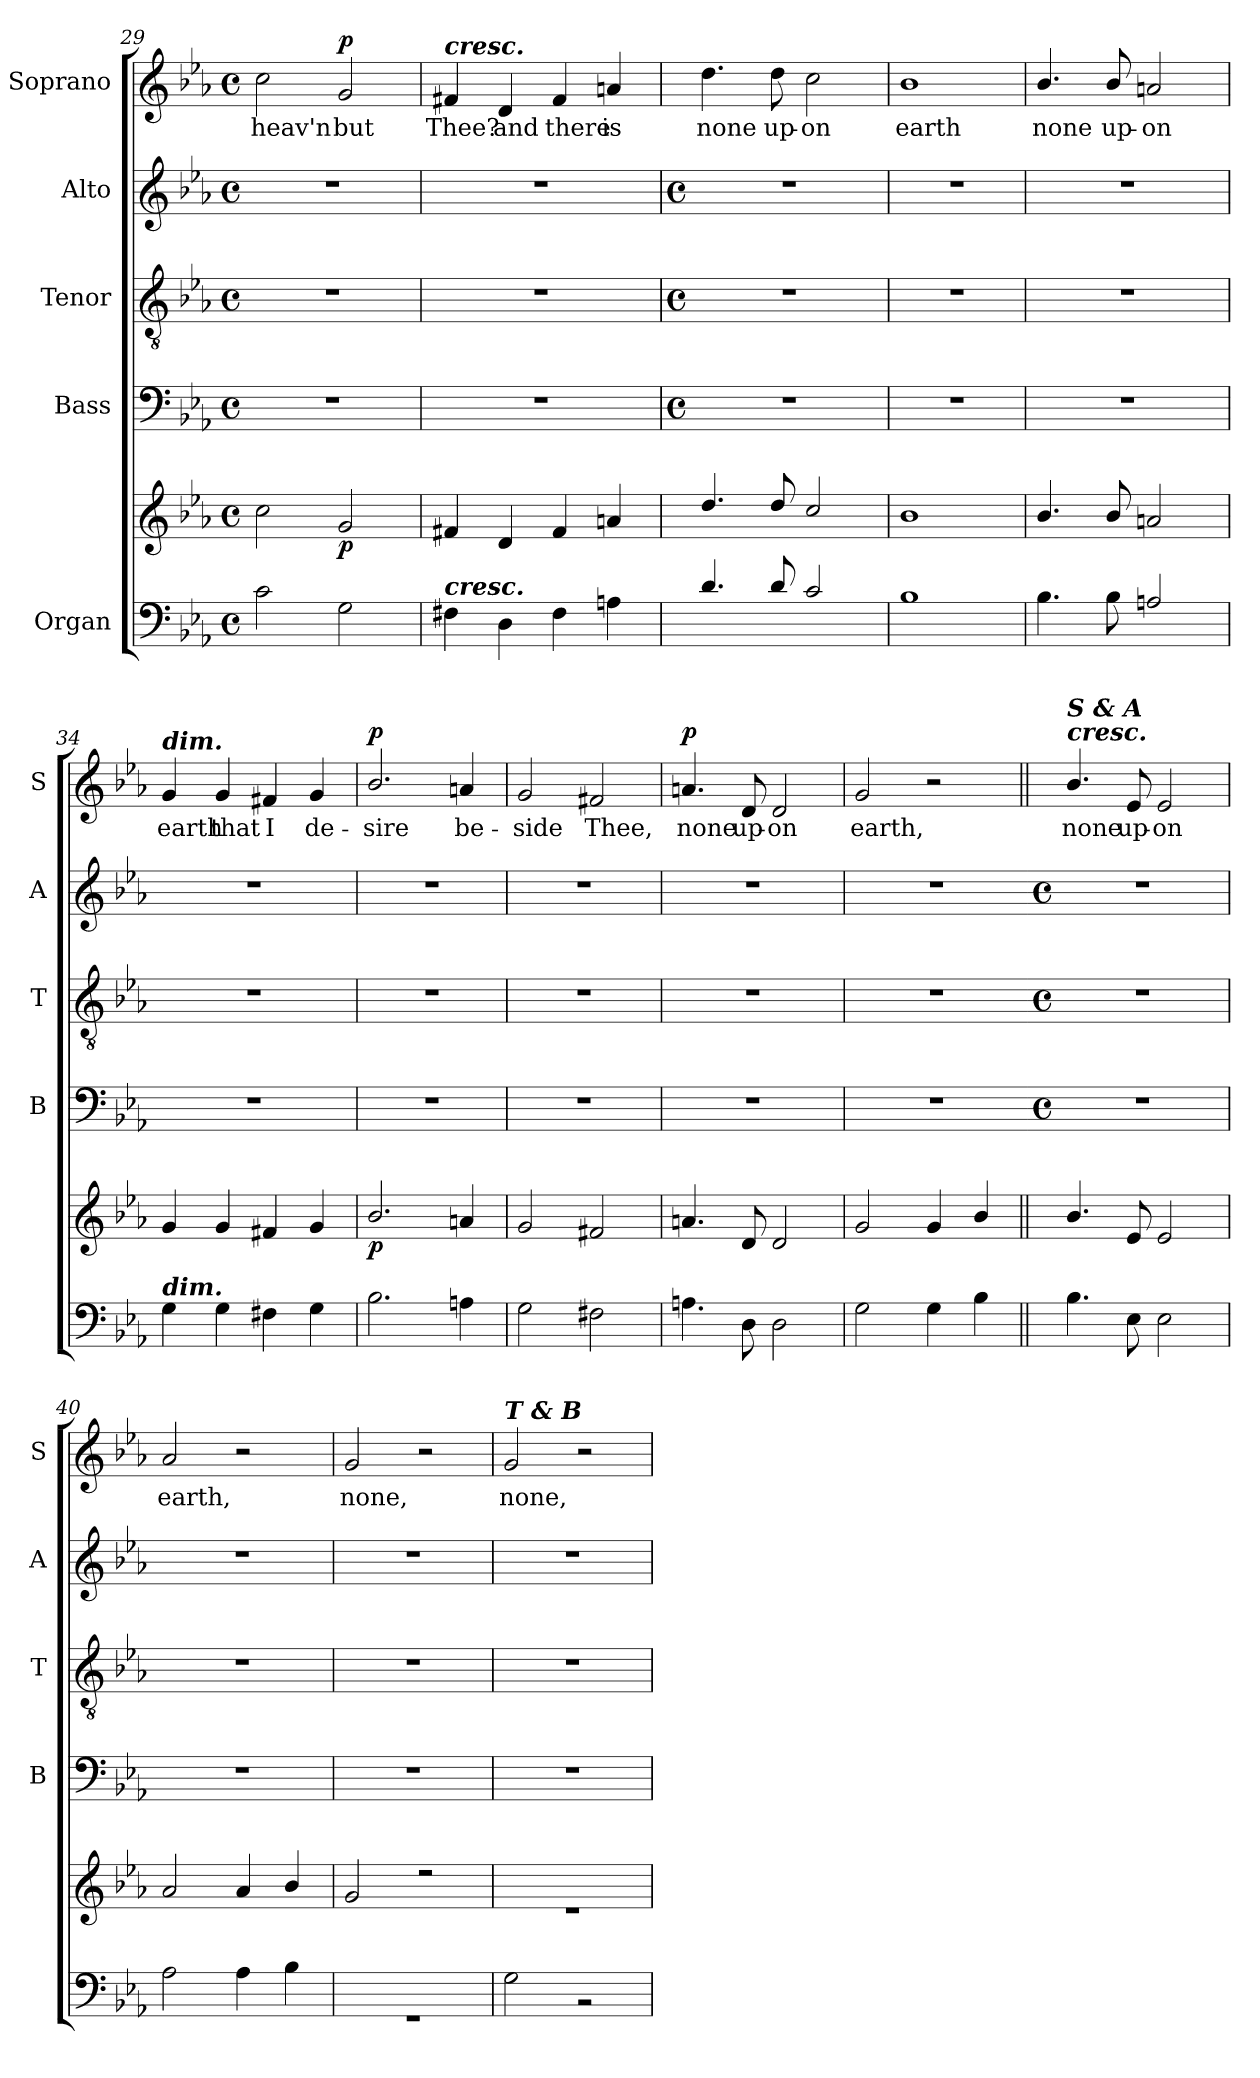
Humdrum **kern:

**kern	**kern	**dynam	**kern	**kern	**kern	**kern	**text	**dynam
*part5	*part5	*part5	*part4	*part3	*part2	*part1	*part1	*part1
*staff6	*staff5	*staff5/6	*staff4	*staff3	*staff2	*staff1	*staff1	*staff1
*I"Organ	*	*	*I"Bass	*I"Tenor	*I"Alto	*I"Soprano	*	*
*	*	*	*I'B	*I'T	*I'A	*I'S	*	*
*clefF4	*clefG2	*	*clefF4	*clefGv2	*clefG2	*clefG2	*	*
*k[b-e-a-]	*k[b-e-a-]	*	*k[b-e-a-]	*k[b-e-a-]	*k[b-e-a-]	*k[b-e-a-]	*	*
*E-:	*E-:	*	*E-:	*E-:	*E-:	*E-:	*	*
*M4/4	*M4/4	*	*M4/4	*M4/4	*M4/4	*M4/4	*	*
*met(c)	*met(c)	*	*met(c)	*met(c)	*met(c)	*met(c)	*	*
=29	=29	=29	=29	=29	=29	=29	=29	=29
!	!	!	!	!	!	!	!LO:LY:b	!
2c	2cc	.	1r	1r	1r	2cc	heav'n	.
!	!	!LO:DY:b	!	!	!	!	!LO:LY:b	!LO:DY:b
2G	2g	p	.	.	.	2g	but	p
=30	=30	=30	=30	=30	=30	=30	=30	=30
!	!	!	!	!	!	!LO:TX:a:Bi:t=cresc.	!	!
!LO:TX:a:Bi:t=cresc.	!	!	!	!	!	!	!	!
!	!	!	!	!	!	!	!LO:LY:b	!
4F#X	4f#X	.	1r	1r	1r	4f#X	Thee?	.
!	!	!	!	!	!	!	!LO:LY:b	!
4D	4d	.	.	.	.	4d	and	.
!	!	!	!	!	!	!	!LO:LY:b	!
4F#	4f#	.	.	.	.	4f#	there	.
!	!	!	!	!	!	!	!LO:LY:b	!
4An	4an	.	.	.	.	4an	is	.
!!LO:LB:g=z
=31	=31	=31	=31	=31	=31	=31	=31	=31
*	*	*	*M4/4	*M4/4	*M4/4	*	*	*
*	*	*	*met(c)	*met(c)	*met(c)	*	*	*
*^	*^	*	*	*	*	*	*	*
!	!	!	!	!	!	!	!	!	!LO:LY:b	!
4.d	1ryy	4.dd/	1ryy	.	1r	1r	1r	4.dd	none	.
!	!	!	!	!	!	!	!	!	!LO:LY:b	!
8d	.	8dd/	.	.	.	.	.	8dd	up-	.
!	!	!	!	!	!	!	!	!	!LO:LY:b	!
2c	.	2cc/	.	.	.	.	.	2cc	-on	.
=32	=32	=32	=32	=32	=32	=32	=32	=32	=32	=32
!	!	!	!	!	!	!	!	!	!LO:LY:b	!
1B-	1ryy	1b-/	1ryy	.	1r	1r	1r	1b-	earth	.
=33	=33	=33	=33	=33	=33	=33	=33	=33	=33	=33
!	!	!	!	!	!	!	!	!	!LO:LY:b	!
4.B-\	1ryy	4.b-/	1ryy	.	1r	1r	1r	4.b-/	none	.
!	!	!	!	!	!	!	!	!	!LO:LY:b	!
8B-\	.	8b-/	.	.	.	.	.	8b-/	up-	.
!	!	!	!	!	!	!	!	!	!LO:LY:b	!
2An	.	2an/	.	.	.	.	.	2an	-on	.
=34	=34	=34	=34	=34	=34	=34	=34	=34	=34	=34
!	!	!	!	!	!	!	!	!LO:TX:a:Bi:t=dim.	!	!
!LO:TX:a:Bi:t=dim.	!	!	!	!	!	!	!	!	!	!
!	!	!	!	!	!	!	!	!	!LO:LY:b	!
1ryy	4G	4g/	1ryy	.	1r	1r	1r	4g	earth	.
!	!	!	!	!	!	!	!	!	!LO:LY:b	!
.	4G	4g/	.	.	.	.	.	4g	that	.
!	!	!	!	!	!	!	!	!	!LO:LY:b	!
.	4F#X	4f#X/	.	.	.	.	.	4f#X	I	.
!	!	!	!	!	!	!	!	!	!LO:LY:b	!
.	4G	4g/	.	.	.	.	.	4g	de-	.
=35	=35	=35	=35	=35	=35	=35	=35	=35	=35	=35
!	!	!	!	!LO:DY:b	!	!	!	!	!LO:LY:b	!LO:DY:b
1ryy	2.B-\	2.b-/	1ryy	p	1r	1r	1r	2.b-/	sire	p
!	!	!	!	!	!	!	!	!	!LO:LY:b	!
.	4An	4an/	.	.	.	.	.	4an	be-	.
=36	=36	=36	=36	=36	=36	=36	=36	=36	=36	=36
!	!	!	!	!	!	!	!	!	!LO:LY:b	!
1ryy	2G	2g/	1ryy	.	1r	1r	1r	2g	-side	.
!	!	!	!	!	!	!	!	!	!LO:LY:b	!
.	2F#X	2f#X/	.	.	.	.	.	2f#X	Thee,	.
=37	=37	=37	=37	=37	=37	=37	=37	=37	=37	=37
!	!	!	!	!	!	!	!	!	!LO:LY:b	!LO:DY:b
1ryy	4.An	4.an/	1ryy	.	1r	1r	1r	4.an	none	p
!	!	!	!	!	!	!	!	!	!LO:LY:b	!
.	8D	8d/	.	.	.	.	.	8d	up-	.
!	!	!	!	!	!	!	!	!	!LO:LY:b	!
.	2D	2d/	.	.	.	.	.	2d	-on	.
=38	=38	=38	=38	=38	=38	=38	=38	=38	=38	=38
!	!	!	!	!	!	!	!	!	!LO:LY:b	!
1ryy	2G	2g/	1ryy	.	1r	1r	1r	2g	earth,	.
.	4G	4g/	.	.	.	.	.	2r	.	.
.	4B-	4b-/	.	.	.	.	.	.	.	.
!!LO:LB:g=z
=39||	=39||	=39||	=39||	=39||	=39	=39	=39	=39||	=39||	=39||
*	*	*	*	*	*M4/4	*M4/4	*M4/4	*	*	*
*	*	*	*	*	*met(c)	*met(c)	*met(c)	*	*	*
!	!	!	!	!	!	!	!	!LO:TX:a:Bi:t=cresc.	!	!
!	!	!	!	!	!	!	!	!LO:TX:a:Bi:t=S & A	!	!
!	!	!	!	!	!	!	!	!	!LO:LY:b	!
1ryy	4.B-	4.b-/	1ryy	.	1r	1r	1r	4.b-/	none	.
!	!	!	!	!	!	!	!	!	!LO:LY:b	!
.	8E-	8e-/	.	.	.	.	.	8e-	up-	.
!	!	!	!	!	!	!	!	!	!LO:LY:b	!
.	2E-	2e-/	.	.	.	.	.	2e-	-on	.
=40	=40	=40	=40	=40	=40	=40	=40	=40	=40	=40
!	!	!	!	!	!	!	!	!	!LO:LY:b	!
1ryy	2A-	2a-/	1ryy	.	1r	1r	1r	2a-	earth,	.
.	4A-	4a-/	.	.	.	.	.	2r	.	.
.	4B-	4b-/	.	.	.	.	.	.	.	.
=41	=41	=41	=41	=41	=41	=41	=41	=41	=41	=41
!	!	!	!	!	!	!	!	!	!LO:LY:b	!
1ryy	1r	2g/	1ryy	.	1r	1r	1r	2g	none,	.
.	.	2r	.	.	.	.	.	2r	.	.
=42	=42	=42	=42	=42	=42	=42	=42	=42	=42	=42
!	!	!	!	!	!	!	!	!LO:TX:a:Bi:t=T & B	!	!
!	!	!	!	!	!	!	!	!	!LO:LY:b	!
1ryy	2G	1ryy	1r	.	1r	1r	1r	2g	none,	.
.	2r	.	.	.	.	.	.	2r	.	.
*v	*v	*	*	*	*	*	*	*	*	*
*	*v	*v	*	*	*	*	*	*	*
=	=	=	=	=	=	=	=	=
*-	*-	*-	*-	*-	*-	*-	*-	*-
